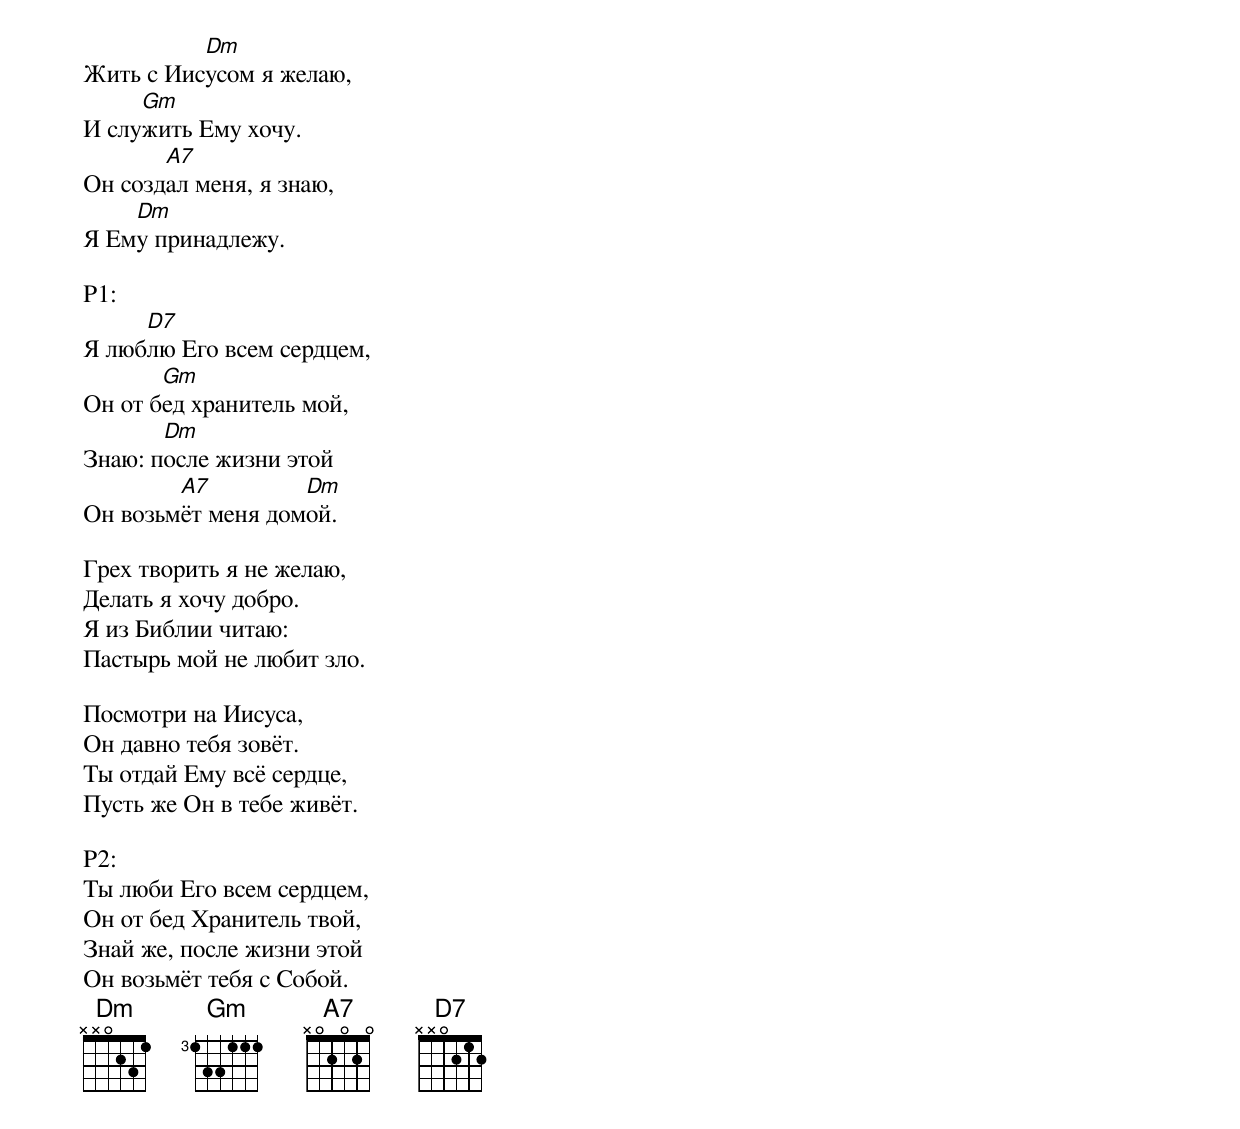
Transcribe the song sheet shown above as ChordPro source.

Жить с Иис[Dm]усом я желаю,
И слу[Gm]жить Ему хочу.
Он созд[A7]ал меня, я знаю,
Я Ем[Dm]у принадлежу.

P1:
Я люб[D7]лю Его всем сердцем,
Он от б[Gm]ед хранитель мой,
Знаю: п[Dm]осле жизни этой
Он возьм[A7]ёт меня дом[Dm]ой.

Грех творить я не желаю,
Делать я хочу добро.
Я из Библии читаю:
Пастырь мой не любит зло.

Посмотри на Иисуса,
Он давно тебя зовёт.
Ты отдай Ему всё сердце,
Пусть же Он в тебе живёт.

P2:
Ты люби Его всем сердцем,
Он от бед Хранитель твой,
Знай же, после жизни этой
Он возьмёт тебя с Собой.
